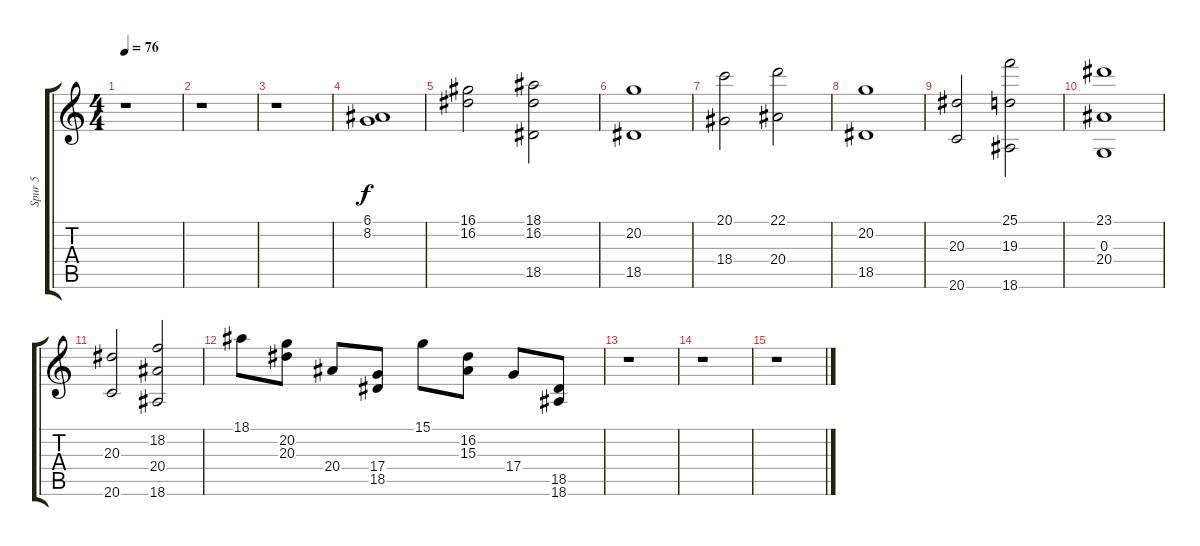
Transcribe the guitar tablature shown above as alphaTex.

\track ("Spur 5" "Spur 5") {instrument churchorgan}
\staff {score tabs}
\tuning (E4 B3 G3 D3 A2 E2) {hide}
\ts (4 4)
\tempo 76
\clef g2
\ks c
r.1{dy f} |
r.1 |
r.1 |
(6.1 8.2).1 |
(16.1 16.2).2 (18.1 16.2 18.5).2 |
(20.2 18.5).1 |
(20.1 18.4).2 (22.1 20.4).2 |
(20.2 18.5).1 |
(20.3 20.6).2 (25.1 19.3 18.6).2 |
(23.1 0.3 20.4).1 |
(20.3 20.6).2 (18.2 20.4 18.6).2 |
18.1.8 (20.2 20.3).8 20.4.8 (17.4 18.5).8 15.1.8 (16.2 15.3).8 17.4.8 (18.5 18.6).8 |
r.1 |
r.1 |
r.1
